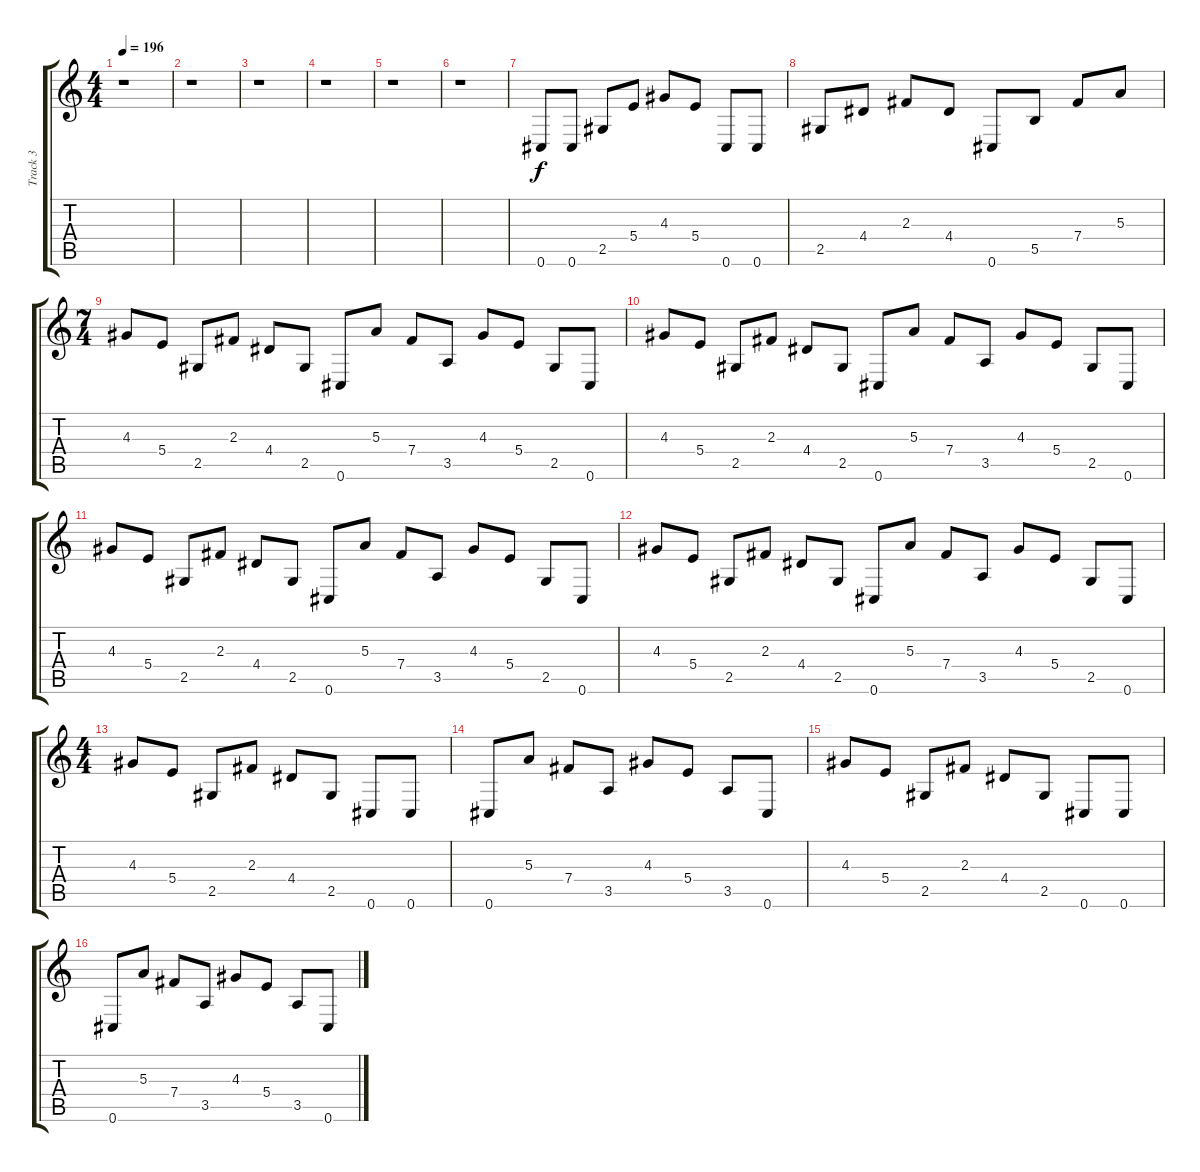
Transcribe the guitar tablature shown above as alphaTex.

\track ("Track 3" "Track 3") {instrument distortionguitar}
\staff {score tabs}
\tuning (Db4 Ab3 E3 B2 Gb2 Db2) {hide}
\ts (4 4)
\tempo 196
\clef g2
\ks c
r.1{dy f} |
r.1 |
r.1 |
r.1 |
r.1 |
r.1 |
0.6.8 0.6.8 2.5.8 5.4.8 4.3.8 5.4.8 0.6.8 0.6.8 |
2.5.8 4.4.8 2.3.8 4.4.8 0.6.8 5.5.8 7.4.8 5.3.8 |
\ts (7 4)
4.3.8 5.4.8 2.5.8 2.3.8 4.4.8 2.5.8 0.6.8 5.3.8 7.4.8 3.5.8 4.3.8 5.4.8 2.5.8 0.6.8 |
4.3.8 5.4.8 2.5.8 2.3.8 4.4.8 2.5.8 0.6.8 5.3.8 7.4.8 3.5.8 4.3.8 5.4.8 2.5.8 0.6.8 |
4.3.8 5.4.8 2.5.8 2.3.8 4.4.8 2.5.8 0.6.8 5.3.8 7.4.8 3.5.8 4.3.8 5.4.8 2.5.8 0.6.8 |
4.3.8 5.4.8 2.5.8 2.3.8 4.4.8 2.5.8 0.6.8 5.3.8 7.4.8 3.5.8 4.3.8 5.4.8 2.5.8 0.6.8 |
\ts (4 4)
4.3.8 5.4.8 2.5.8 2.3.8 4.4.8 2.5.8 0.6.8 0.6.8 |
0.6.8 5.3.8 7.4.8 3.5.8 4.3.8 5.4.8 3.5.8 0.6.8 |
4.3.8 5.4.8 2.5.8 2.3.8 4.4.8 2.5.8 0.6.8 0.6.8 |
0.6.8 5.3.8 7.4.8 3.5.8 4.3.8 5.4.8 3.5.8 0.6.8
